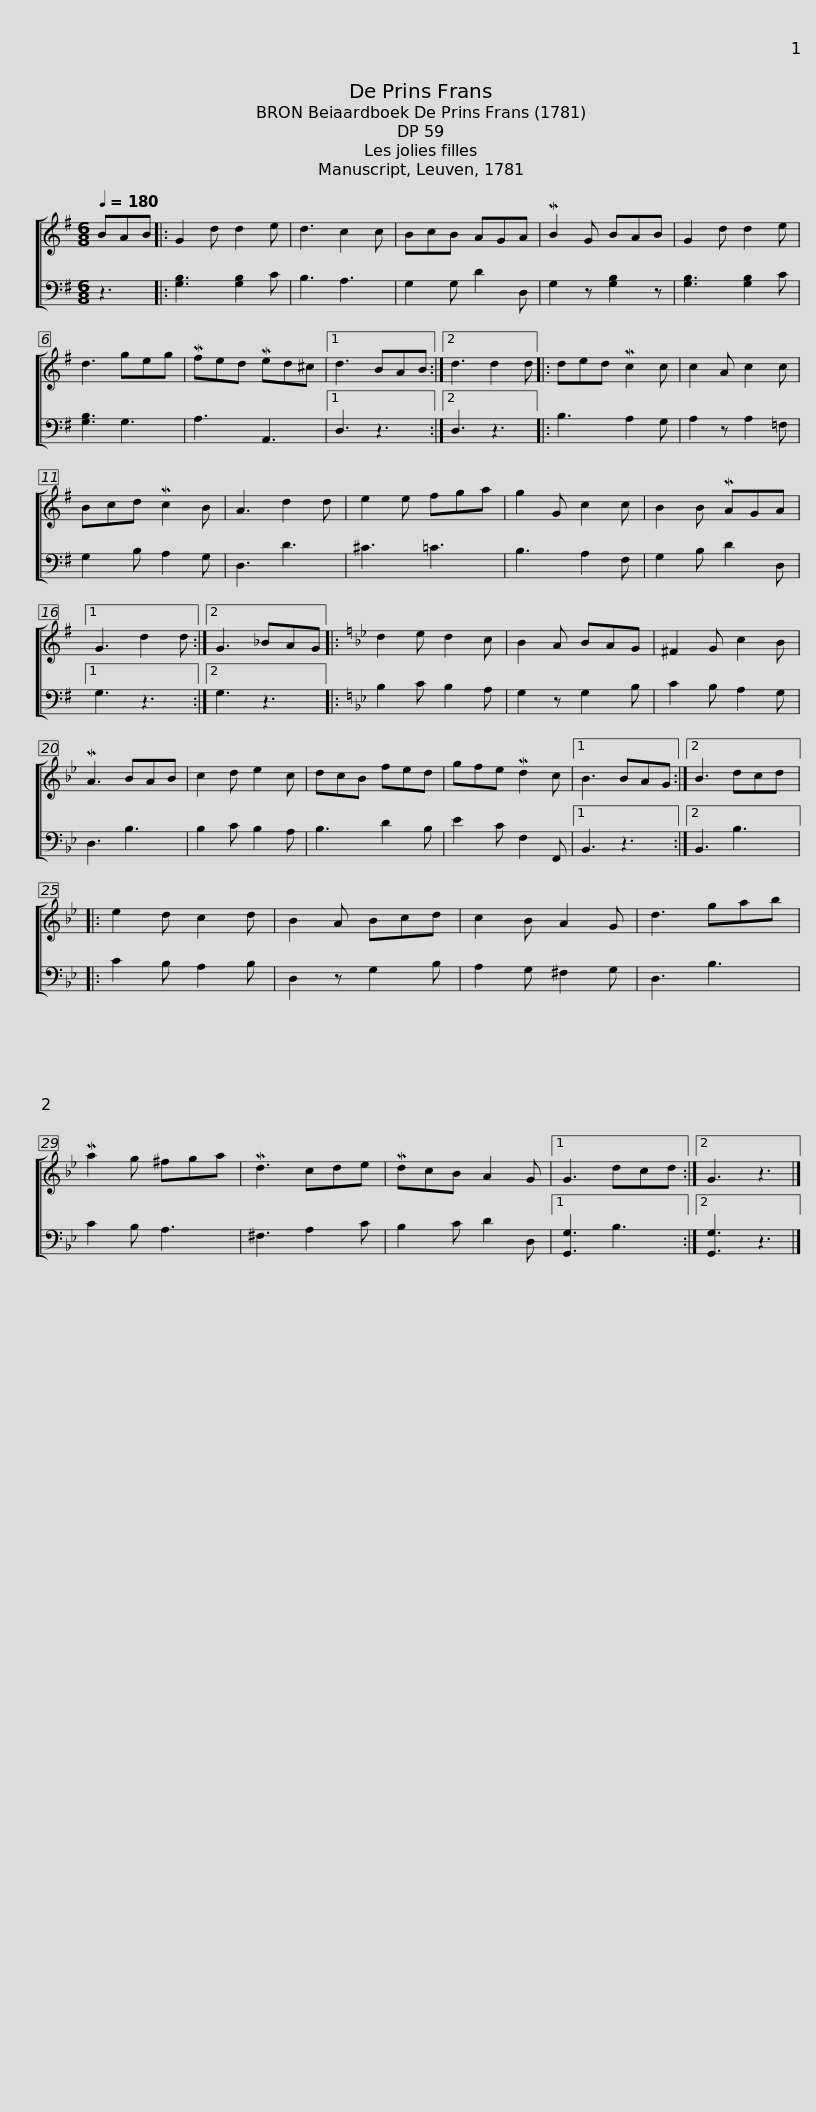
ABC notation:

X:1
%%score [ 1 2 ]
L:1/8
Q:1/4=180
M:6/8
I:linebreak $
K:G
V:1 treble
V:2 bass
V:1
 BAB |: G2 d d2 e | d3 c2 c | BcB AGA | MB2 G BAB | %5
 G2 d d2 e | d3 geg | Mfed Med^c |1 d3 BAB :|2 d3 d2 d |: %10
 ded Mc2 c |$ c2 A c2 c | Bcd Mc2 B | A3 d2 d | e2 e fga | %15
 g2 G c2 c | B2 B MAGA |1 G3 d2 d :|2 G3 _BAG |:[K:Bb] d2 e d2 c | %20
 B2 A BAG |$ ^F2 G c2 B | MA3 BAB | c2 d e2 c | dcB fed | %25
 gfe Md2 c |1 B3 BAG :|2 B3 dcd |: e2 d c2 d | B2 A Bcd | %30
 c2 B A2 G |$ d3 gab | Ma2 g ^fga | Md3 cde | MdcB A2 G |1 %35
 G3 dcd :|2 G3 z3 |] %37
V:2
 z3 |: [G,B,]3 [G,B,]2 C | B,3 A,3 | G,2 G, D2 D, | G,2 z [G,B,]2 z | %5
 [G,B,]3 [G,B,]2 C | [G,B,]3 G,3 | A,3 A,,3 |1 D,3 z3 :|2 D,3 z3 |: %10
 B,3 A,2 G, |$ A,2 z A,2 =F, | G,2 B, A,2 G, | D,3 D3 | ^C3 =C3 | %15
 B,3 A,2 F, | G,2 B, D2 D, |1 G,3 z3 :|2 G,3 z3 |:[K:Bb] B,2 C B,2 A, | %20
 G,2 z G,2 B, |$ C2 B, A,2 G, | D,3 B,3 | B,2 C B,2 A, | B,3 D2 B, | %25
 E2 C F,2 F,, |1 B,,3 z3 :|2 B,,3 B,3 |: C2 B, A,2 B, | D,2 z G,2 B, | %30
 A,2 G, ^F,2 G, |$ D,3 B,3 | C2 B, A,3 | ^F,3 A,2 C | B,2 C D2 D, |1 %35
 [G,,G,]3 B,3 :|2 [G,,G,]3 z3 |] %37
